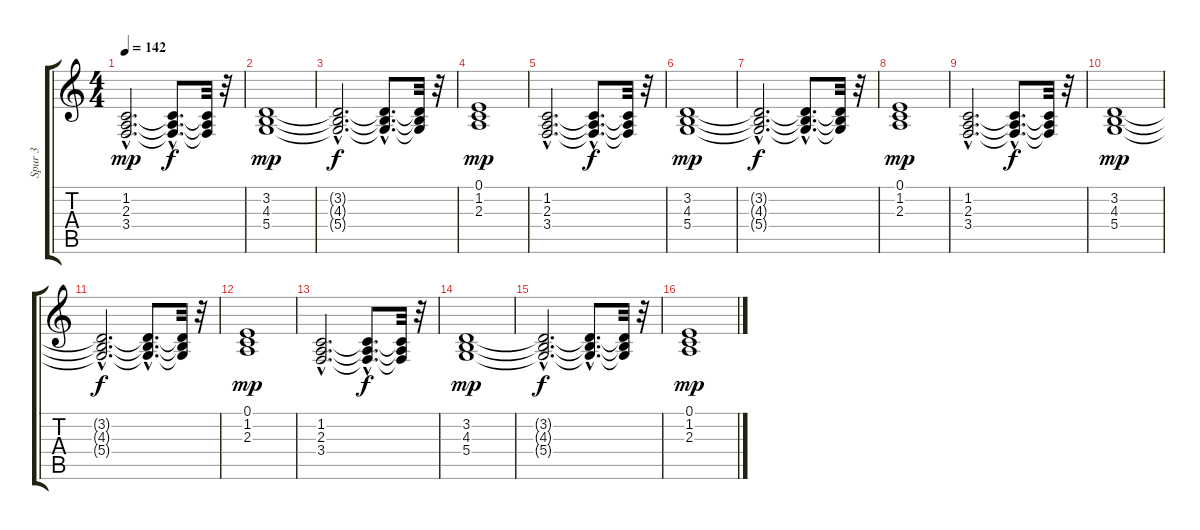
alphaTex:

\track ("Spur 3" "Spur 3") {instrument cello}
\staff {score tabs}
\tuning (E4 B3 G3 D3 A2 E2) {hide}
\ts (4 4)
\tempo 142
\clef g2
\ks c
(1.2{hac} 2.3{hac} 3.4{hac}).2{d dy mp} (1.2{hac t} 2.3{hac t} 3.4{hac t}).8{d dy f} (1.2{t} 2.3{t} 3.4{t}).32 r.32 |
(3.2 4.3 5.4).1{dy mp} |
(3.2{hac t} 4.3{hac t} 5.4{hac t}).2{d dy f} (3.2{hac t} 4.3{hac t} 5.4{hac t}).8{d} (3.2{t} 4.3{t} 5.4{t}).32 r.32 |
(0.1 1.2 2.3).1{dy mp} |
(1.2{hac} 2.3{hac} 3.4{hac}).2{d} (1.2{hac t} 2.3{hac t} 3.4{hac t}).8{d dy f} (1.2{t} 2.3{t} 3.4{t}).32 r.32 |
(3.2 4.3 5.4).1{dy mp} |
(3.2{hac t} 4.3{hac t} 5.4{hac t}).2{d dy f} (3.2{hac t} 4.3{hac t} 5.4{hac t}).8{d} (3.2{t} 4.3{t} 5.4{t}).32 r.32 |
(0.1 1.2 2.3).1{dy mp} |
(1.2{hac} 2.3{hac} 3.4{hac}).2{d} (1.2{hac t} 2.3{hac t} 3.4{hac t}).8{d dy f} (1.2{t} 2.3{t} 3.4{t}).32 r.32 |
(3.2 4.3 5.4).1{dy mp} |
(3.2{hac t} 4.3{hac t} 5.4{hac t}).2{d dy f} (3.2{hac t} 4.3{hac t} 5.4{hac t}).8{d} (3.2{t} 4.3{t} 5.4{t}).32 r.32 |
(0.1 1.2 2.3).1{dy mp} |
(1.2{hac} 2.3{hac} 3.4{hac}).2{d} (1.2{hac t} 2.3{hac t} 3.4{hac t}).8{d dy f} (1.2{t} 2.3{t} 3.4{t}).32 r.32 |
(3.2 4.3 5.4).1{dy mp} |
(3.2{hac t} 4.3{hac t} 5.4{hac t}).2{d dy f} (3.2{hac t} 4.3{hac t} 5.4{hac t}).8{d} (3.2{t} 4.3{t} 5.4{t}).32 r.32 |
(0.1 1.2 2.3).1{dy mp}
